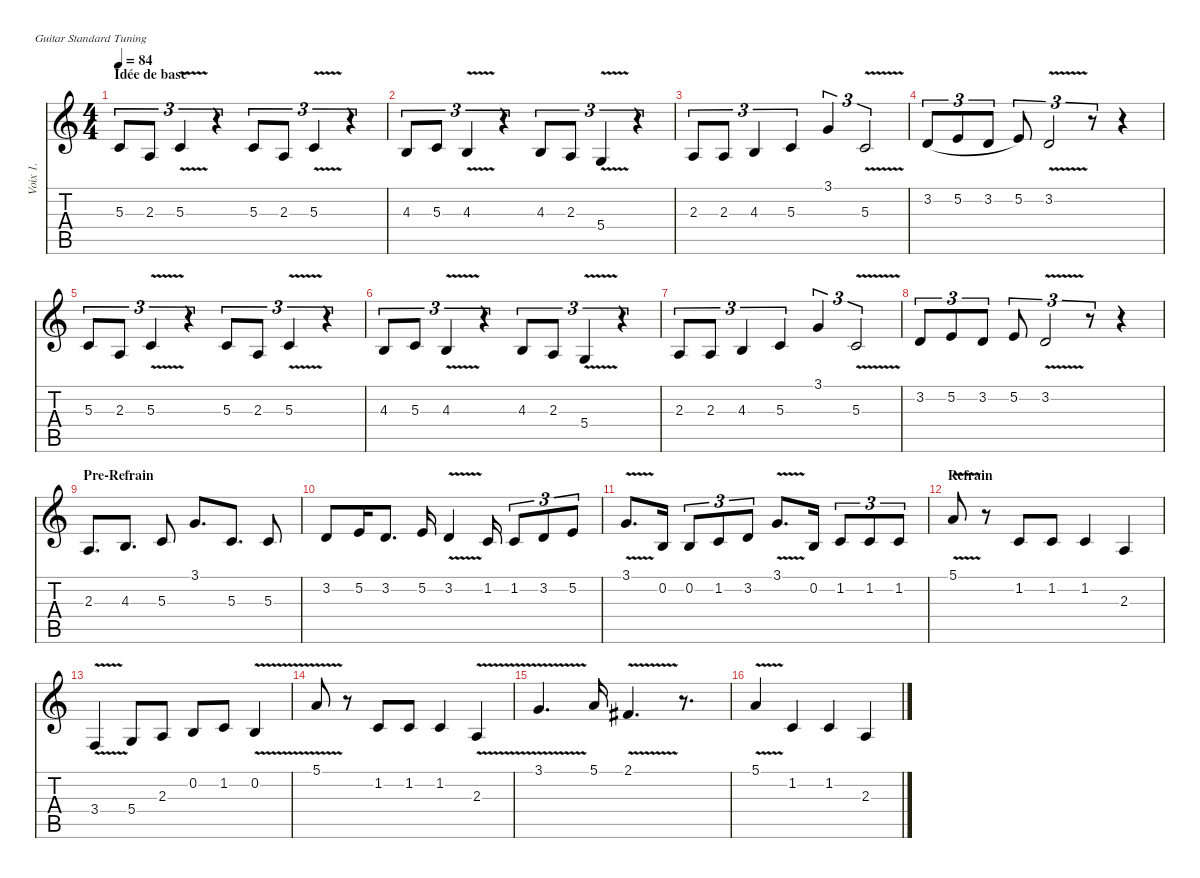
\defaultSystemsLayout 4
\hideDynamics
\bracketExtendMode nobrackets
\otherSystemsTrackNameOrientation horizontal
\track ("Singer" "Voix 1.") {instrument voiceoohs}
\staff {score tabs}
\tuning (E4 B3 G3 D3 A2 E2)
\ts (4 4)
\section ("" "Idée de base")
\tempo 84
\clef g2
\ks aminor
5.3.8{tu (3 2) dy f instrument voiceoohs} 2.3.8{tu (3 2)} 5.3{v}.4{tu (3 2)} r.4{tu (3 2)} 5.3.8{tu (3 2)} 2.3.8{tu (3 2)} 5.3{v}.4{tu (3 2)} r.4{tu (3 2)} |
4.3.8{tu (3 2)} 5.3.8{tu (3 2)} 4.3{v}.4{tu (3 2)} r.4{tu (3 2)} 4.3.8{tu (3 2)} 2.3.8{tu (3 2)} 5.4{v}.4{tu (3 2)} r.4{tu (3 2)} |
2.3.8{tu (3 2)} 2.3.8{tu (3 2)} 4.3.4{tu (3 2)} 5.3.4{tu (3 2)} 3.1.4{tu (3 2)} 5.3{v}.2{tu (3 2)} |
3.2.8{tu (3 2) dy mf legatoorigin} 5.2.8{tu (3 2) legatoorigin} 3.2.8{tu (3 2) dy f legatoorigin} 5.2.8{tu (3 2) dy mf} 3.2{v}.2{tu (3 2) dy f} r.8{tu (3 2)} r.4 |
5.3.8{tu (3 2)} 2.3.8{tu (3 2)} 5.3{v}.4{tu (3 2)} r.4{tu (3 2)} 5.3.8{tu (3 2)} 2.3.8{tu (3 2)} 5.3{v}.4{tu (3 2)} r.4{tu (3 2)} |
4.3.8{tu (3 2)} 5.3.8{tu (3 2)} 4.3{v}.4{tu (3 2)} r.4{tu (3 2)} 4.3.8{tu (3 2)} 2.3.8{tu (3 2)} 5.4{v}.4{tu (3 2)} r.4{tu (3 2)} |
2.3.8{tu (3 2)} 2.3.8{tu (3 2)} 4.3.4{tu (3 2)} 5.3.4{tu (3 2)} 3.1.4{tu (3 2)} 5.3{v}.2{tu (3 2)} |
3.2.8{tu (3 2) dy mf} 5.2.8{tu (3 2)} 3.2.8{tu (3 2) dy f} 5.2.8{tu (3 2) dy mf} 3.2{v}.2{tu (3 2) dy f} r.8{tu (3 2)} r.4 |
\section ("" "Pre-Refrain")
2.3.8{d dy mf} 4.3.8{d} 5.3.8 3.1.8{d} 5.3.8{d} 5.3.8 |
3.2.8 5.2.16 3.2.8{d} 5.2.16 3.2{v}.4 1.2.16 1.2.8{tu (3 2)} 3.2.8{tu (3 2)} 5.2.8{tu (3 2)} |
3.1{v}.8{d} 0.2.16 0.2.8{tu (3 2)} 1.2.8{tu (3 2)} 3.2.8{tu (3 2)} 3.1{v}.8{d} 0.2.16 1.2.8{tu (3 2)} 1.2.8{tu (3 2)} 1.2.8{tu (3 2)} |
\section ("" "Refrain")
5.1{v}.8 r.8 1.2.8 1.2.8 1.2.4 2.3.4 |
3.4{v}.4 5.4.8 2.3.8 0.2.8 1.2.8 0.2{v}.4 |
5.1{v}.8 r.8 1.2.8 1.2.8 1.2.4 2.3{v}.4 |
3.1{v}.4{d} 5.1.16 2.1{v acc #}.4{d} r.8{d} |
5.1{v}.4 1.2.4 1.2.4 2.3.4
